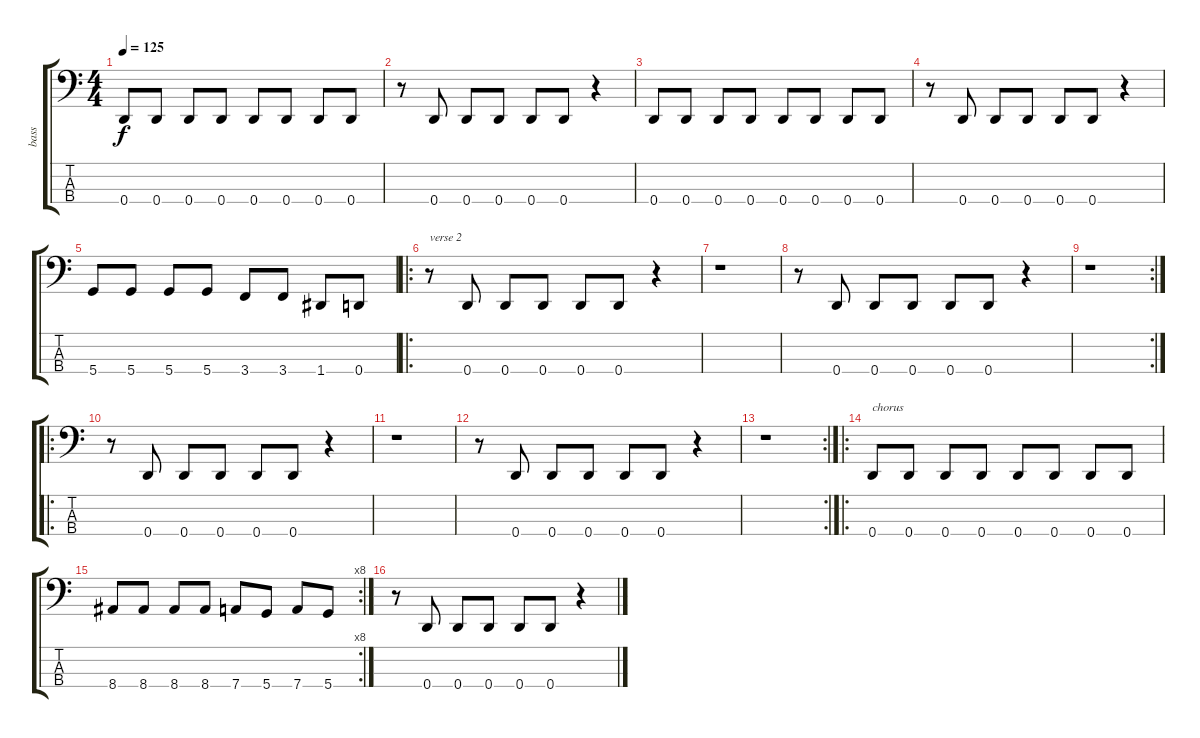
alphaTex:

\track ("bass" "bass") {instrument electricbasspick}
\staff {score tabs}
\tuning (G2 D2 A1 D1) {hide}
\ts (4 4)
\tempo 125
\clef f4
\ks c
0.4.8{dy f} 0.4.8 0.4.8 0.4.8 0.4.8 0.4.8 0.4.8 0.4.8 |
r.8 0.4.8 0.4.8 0.4.8 0.4.8 0.4.8 r.4 |
0.4.8 0.4.8 0.4.8 0.4.8 0.4.8 0.4.8 0.4.8 0.4.8 |
r.8 0.4.8 0.4.8 0.4.8 0.4.8 0.4.8 r.4 |
5.4.8 5.4.8 5.4.8 5.4.8 3.4.8 3.4.8 1.4.8 0.4.8 |
\ro
r.8{txt "verse 2"} 0.4.8 0.4.8 0.4.8 0.4.8 0.4.8 r.4 |
r.1 |
r.8 0.4.8 0.4.8 0.4.8 0.4.8 0.4.8 r.4 |
\rc 2
r.1 |
\ro
r.8 0.4.8 0.4.8 0.4.8 0.4.8 0.4.8 r.4 |
r.1 |
r.8 0.4.8 0.4.8 0.4.8 0.4.8 0.4.8 r.4 |
\rc 2
r.1 |
\ro
0.4.8{txt "chorus"} 0.4.8 0.4.8 0.4.8 0.4.8 0.4.8 0.4.8 0.4.8 |
\rc 8
8.4.8 8.4.8 8.4.8 8.4.8 7.4.8 5.4.8 7.4.8 5.4.8 |
r.8 0.4.8 0.4.8 0.4.8 0.4.8 0.4.8 r.4
